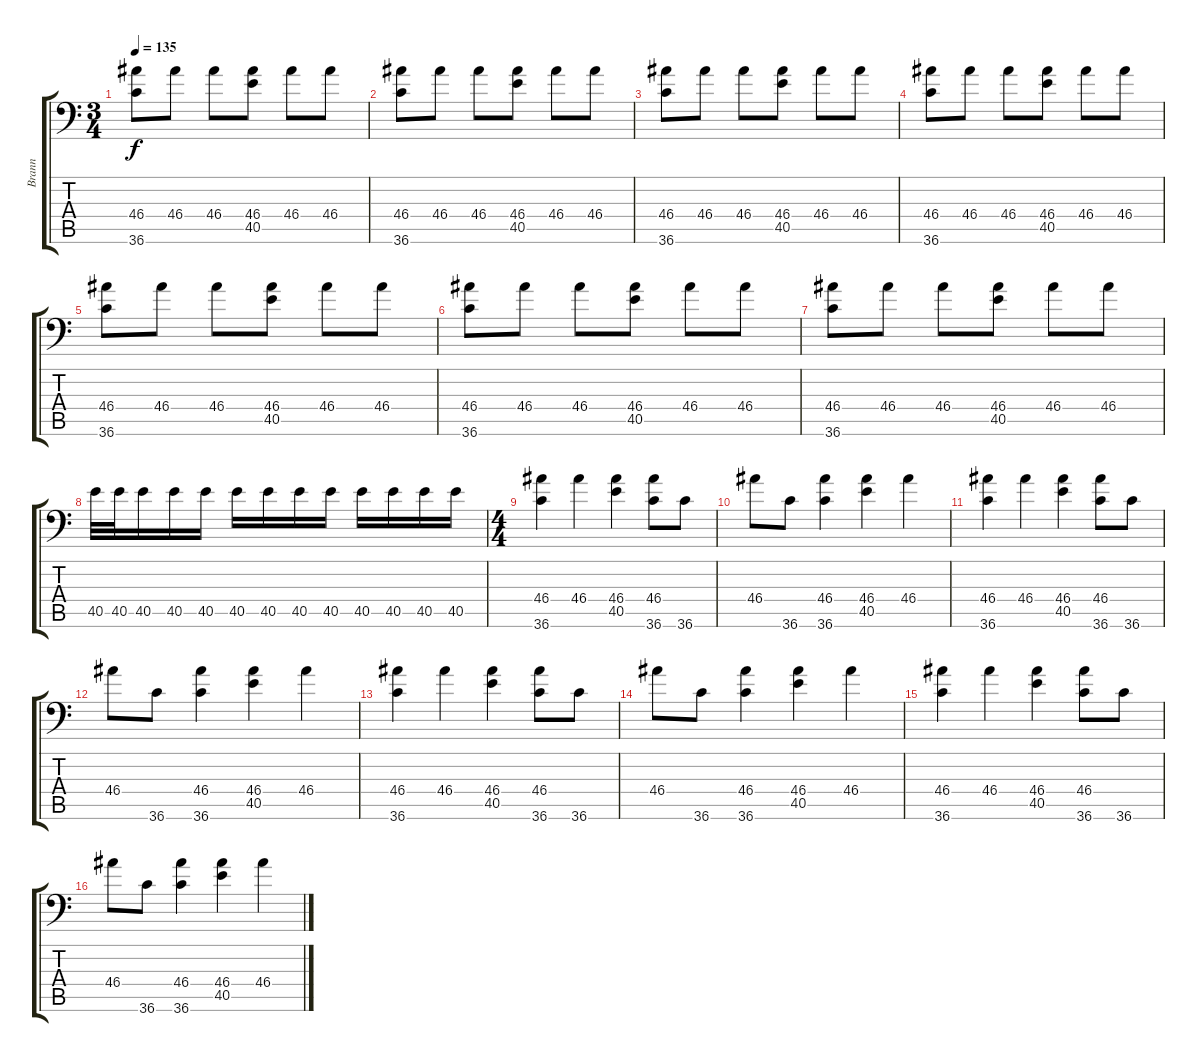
\track ("Brann" "Brann") {instrument acousticgrandpiano}
\staff {score tabs}
\tuning (C-1 C-1 C-1 C-1 C-1 C-1) {hide}
\ts (3 4)
\tempo 135
\clef f4
\ks c
(46.4 36.6).8{dy f} 46.4.8 46.4.8 (46.4 40.5).8 46.4.8 46.4.8 |
(46.4 36.6).8 46.4.8 46.4.8 (46.4 40.5).8 46.4.8 46.4.8 |
(46.4 36.6).8 46.4.8 46.4.8 (46.4 40.5).8 46.4.8 46.4.8 |
(46.4 36.6).8 46.4.8 46.4.8 (46.4 40.5).8 46.4.8 46.4.8 |
(46.4 36.6).8 46.4.8 46.4.8 (46.4 40.5).8 46.4.8 46.4.8 |
(46.4 36.6).8 46.4.8 46.4.8 (46.4 40.5).8 46.4.8 46.4.8 |
(46.4 36.6).8 46.4.8 46.4.8 (46.4 40.5).8 46.4.8 46.4.8 |
40.5.32 40.5.32 40.5.16 40.5.16 40.5.16 40.5.16 40.5.16 40.5.16 40.5.16 40.5.16 40.5.16 40.5.16 40.5.16 |
\ts (4 4)
(46.4 36.6).4 46.4.4 (46.4 40.5).4 (46.4 36.6).8 36.6.8 |
46.4.8 36.6.8 (46.4 36.6).4 (46.4 40.5).4 46.4.4 |
(46.4 36.6).4 46.4.4 (46.4 40.5).4 (46.4 36.6).8 36.6.8 |
46.4.8 36.6.8 (46.4 36.6).4 (46.4 40.5).4 46.4.4 |
(46.4 36.6).4 46.4.4 (46.4 40.5).4 (46.4 36.6).8 36.6.8 |
46.4.8 36.6.8 (46.4 36.6).4 (46.4 40.5).4 46.4.4 |
(46.4 36.6).4 46.4.4 (46.4 40.5).4 (46.4 36.6).8 36.6.8 |
46.4.8 36.6.8 (46.4 36.6).4 (46.4 40.5).4 46.4.4
